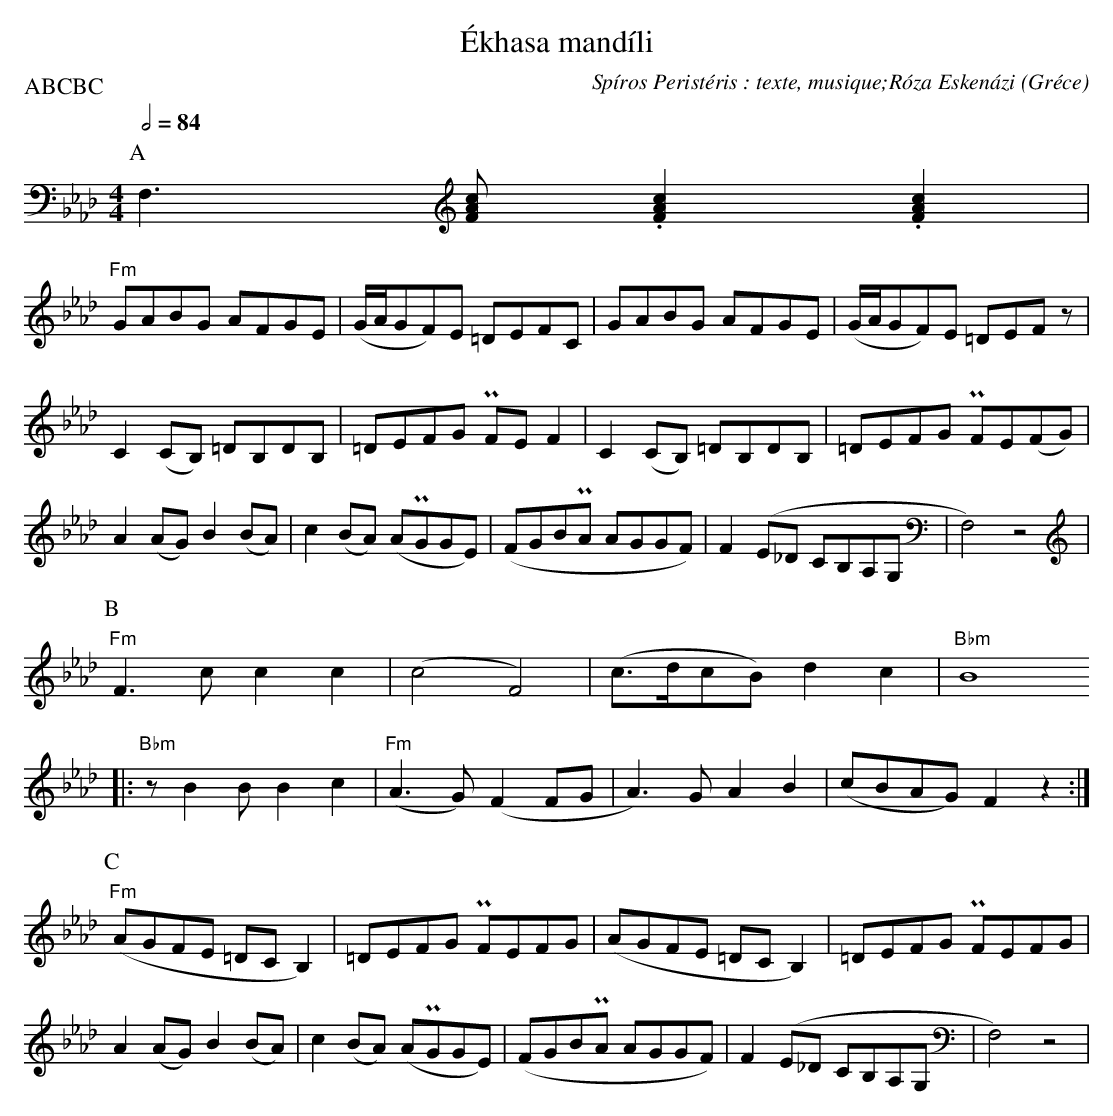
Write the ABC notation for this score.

X:1
T:\'Ekhasa mand\'ili
C:Sp\'iros Perist\'eris : texte, musique;R\'oza Esken\'azi
O:Gr\'ece
P:ABCBC
Q:1/2=84
M:4/4
L:1/8
K:Fm
P:A
F,3y[FAc] y .[FAc]2 y .[FAc]2 |
"Fm"GABG AFGE | (G/A/GF)E =DEFC | GABG AFGE | (G/A/GF)E =DEFz |
C2(CB,) =DB,DB, | =DEFG PFEF2 | C2(CB,) =DB,DB, | =DEFG PFE(FG) |
A2(AG) B2(BA) | c2(BA) (APGGE) | (FGBPA AGGF) | F2(E_D CB,A,G, | F,4) z4 |
P:B
"Fm"F3c c2c2 | (c4F4) | (c>dcB) d2c2 | "Bbm"B8
|: "Bbm" zB2B B2c2 | "Fm"(A3G) (F2FG | A3)G A2B2 | (cBAG) F2z2 :|
P:C
"Fm"(AGFE =DCB,2) | =DEFG PFEFG | (AGFE =DCB,2) | =DEFG PFEFG |
A2(AG) B2(BA) | c2(BA) (APGGE) | (FGBPA AGGF) | F2(E_D CB,A,G, | F,4) z4 |
